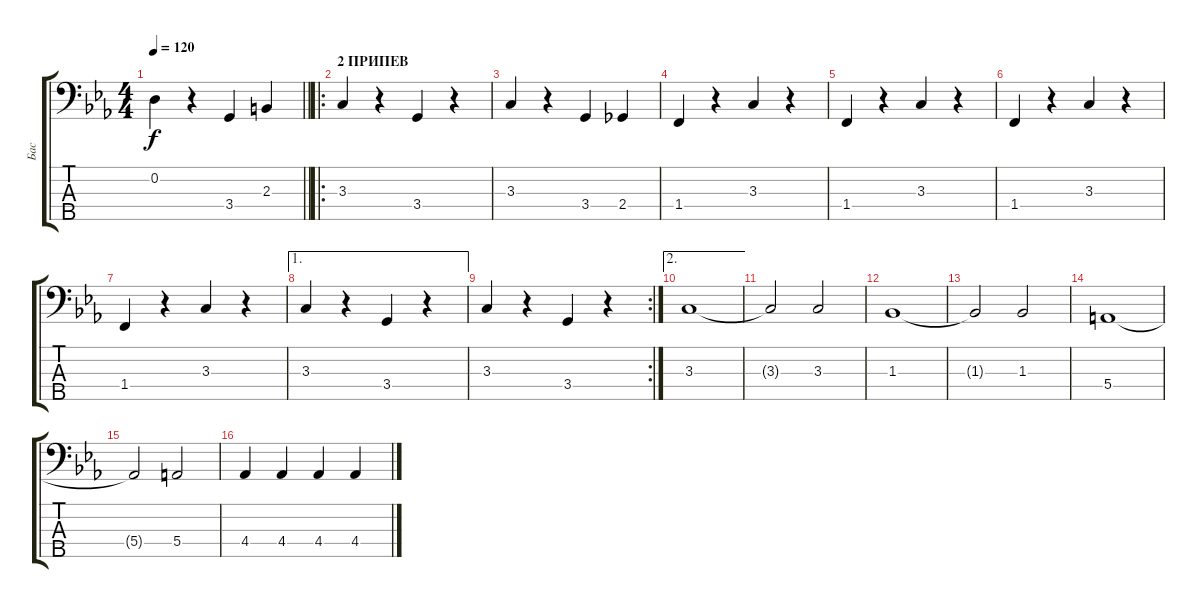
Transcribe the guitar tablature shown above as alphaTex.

\track ("Бас" "Бас") {instrument acousticguitarsteel}
\staff {score tabs}
\tuning (G2 D2 A1 E1 B0) {hide}
\ts (4 4)
\tempo 120
\clef f4
\barLineRight lightlight
\ks cminor
0.2.4{dy f} r.4 3.4.4 2.3.4 |
\ro
\section ("" "2 ПРИПЕВ")
3.3.4 r.4 3.4.4 r.4 |
3.3.4 r.4 3.4.4 2.4.4 |
1.4.4 r.4 3.3.4 r.4 |
1.4.4 r.4 3.3.4 r.4 |
1.4.4 r.4 3.3.4 r.4 |
1.4.4 r.4 3.3.4 r.4 |
\ae 1
3.3.4 r.4 3.4.4 r.4 |
\rc 2
3.3.4 r.4 3.4.4 r.4 |
\ae 2
3.3.1 |
3.3{t}.2 3.3.2 |
1.3.1 |
1.3{t}.2 1.3.2 |
5.4.1 |
5.4{t}.2 5.4.2 |
4.4.4 4.4.4 4.4.4 4.4.4
